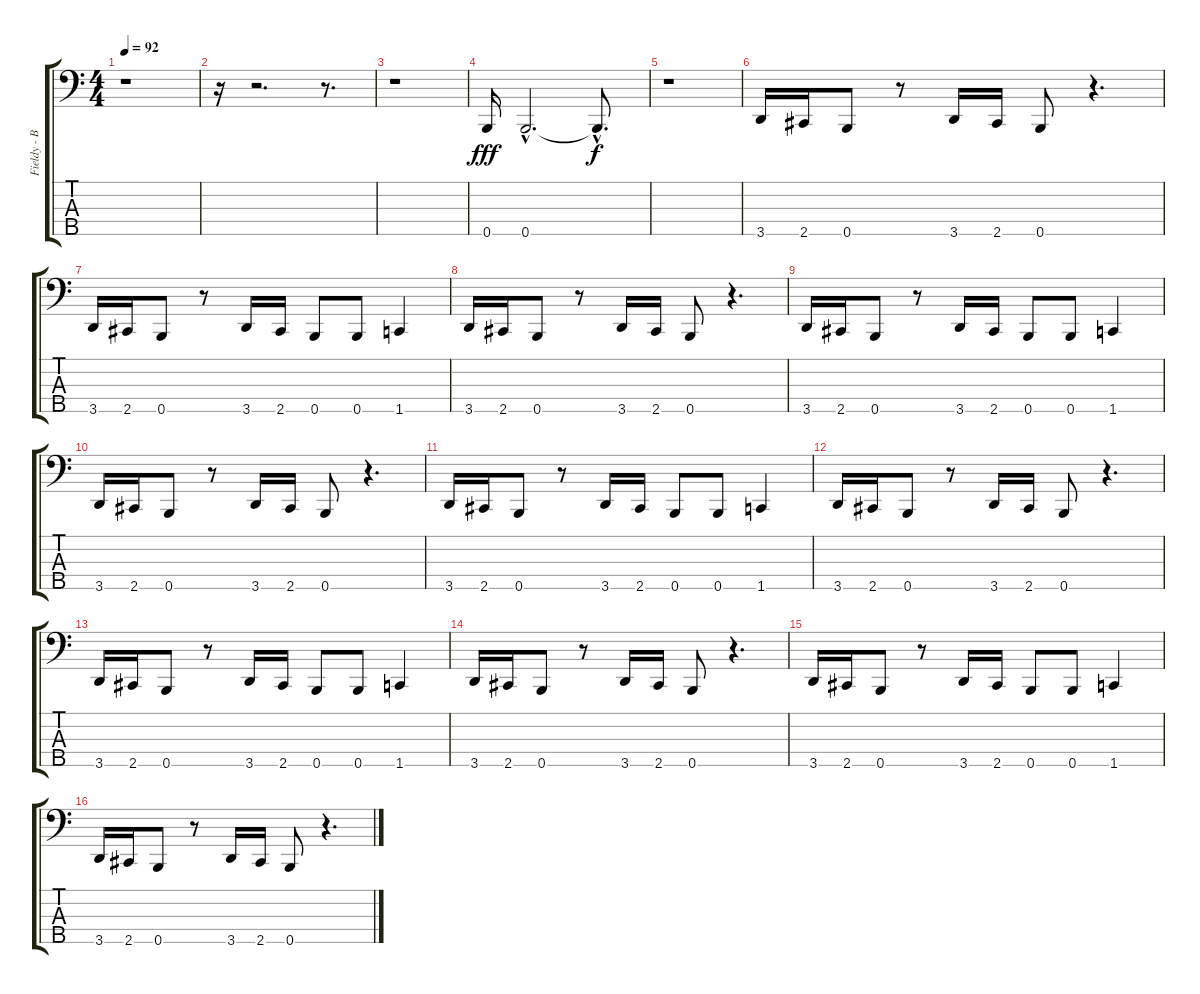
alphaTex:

\track ("Fieldy - Bass" "Fieldy - B") {instrument slapbass1}
\staff {score tabs}
\tuning (G2 D2 A1 E1 B0) {hide}
\ts (4 4)
\tempo 92
\clef f4
\ks c
r.1{dy fff instrument slapbass1} |
r.16 r.2{d} r.8{d} |
r.1 |
0.5.16 0.5{hac}.2{d} 0.5{hac t}.8{d dy f} |
r.1 |
3.5.16{instrument electricbasspick} 2.5.16 0.5.8 r.8 3.5.16 2.5.16 0.5.8 r.4{d} |
3.5.16 2.5.16 0.5.8 r.8 3.5.16 2.5.16 0.5.8 0.5.8 1.5.4 |
3.5.16{instrument electricbasspick} 2.5.16 0.5.8 r.8 3.5.16 2.5.16 0.5.8 r.4{d} |
3.5.16 2.5.16 0.5.8 r.8 3.5.16 2.5.16 0.5.8 0.5.8 1.5.4 |
3.5.16{instrument electricbasspick} 2.5.16 0.5.8 r.8 3.5.16 2.5.16 0.5.8 r.4{d} |
3.5.16 2.5.16 0.5.8 r.8 3.5.16 2.5.16 0.5.8 0.5.8 1.5.4 |
3.5.16{instrument electricbasspick} 2.5.16 0.5.8 r.8 3.5.16 2.5.16 0.5.8 r.4{d} |
3.5.16 2.5.16 0.5.8 r.8 3.5.16 2.5.16 0.5.8 0.5.8 1.5.4 |
3.5.16{instrument electricbasspick} 2.5.16 0.5.8 r.8 3.5.16 2.5.16 0.5.8 r.4{d} |
3.5.16 2.5.16 0.5.8 r.8 3.5.16 2.5.16 0.5.8 0.5.8 1.5.4 |
3.5.16{instrument electricbasspick} 2.5.16 0.5.8 r.8 3.5.16 2.5.16 0.5.8 r.4{d}
